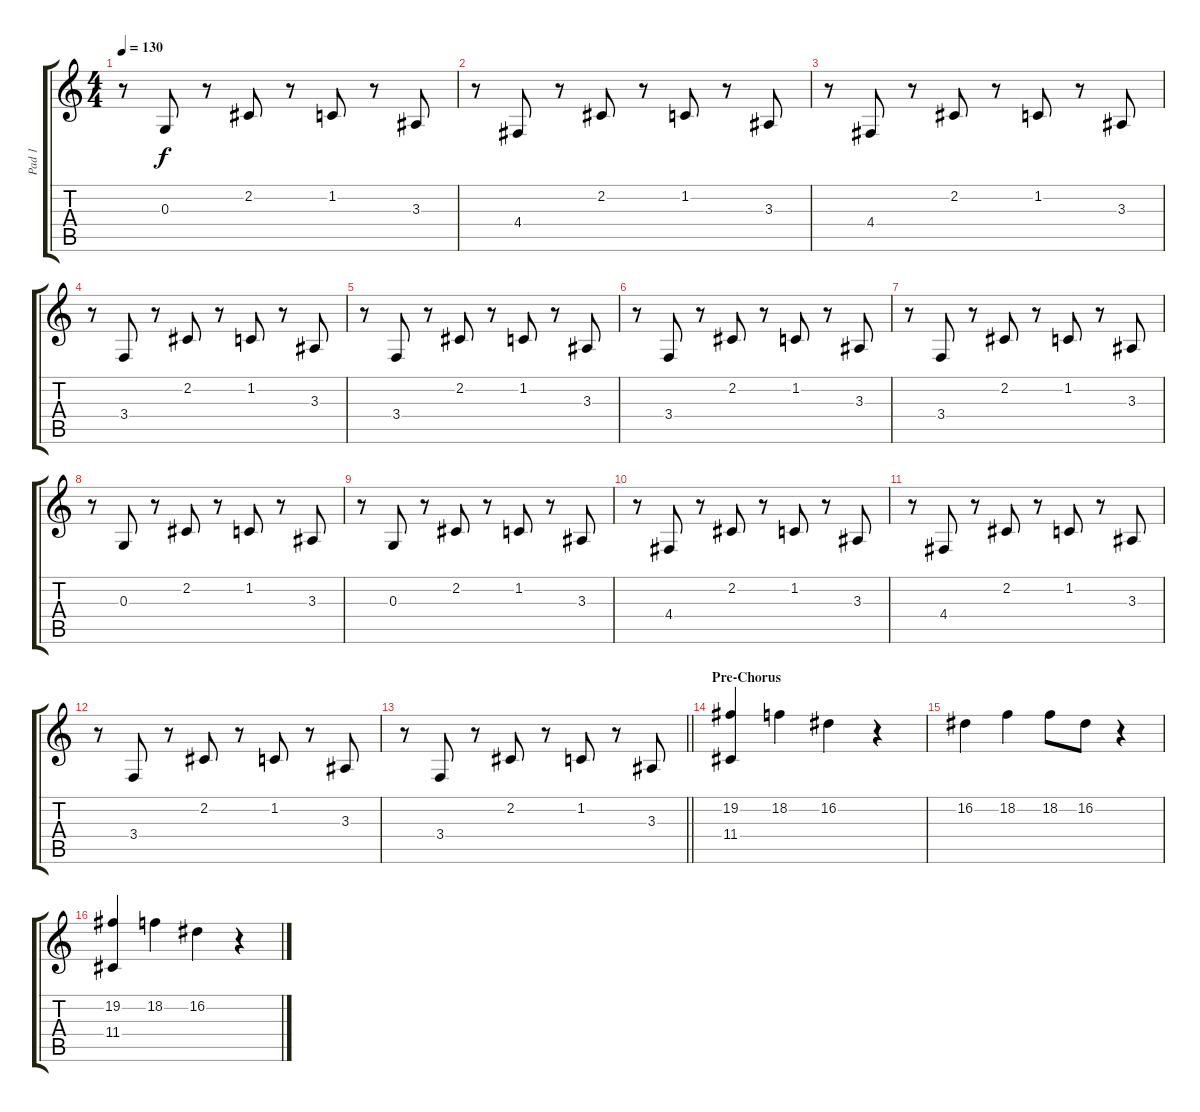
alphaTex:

\track ("Pad 1" "Pad 1") {instrument pad8sweep}
\staff {score tabs}
\tuning (E4 B3 G3 D3 A2 E2) {hide}
\ts (4 4)
\tempo 130
\clef g2
\ks c
r.8{dy f} 0.3.8 r.8 2.2.8 r.8 1.2.8 r.8 3.3.8 |
r.8 4.4.8 r.8 2.2.8 r.8 1.2.8 r.8 3.3.8 |
r.8 4.4.8 r.8 2.2.8 r.8 1.2.8 r.8 3.3.8 |
r.8 3.4.8 r.8 2.2.8 r.8 1.2.8 r.8 3.3.8 |
r.8 3.4.8 r.8 2.2.8 r.8 1.2.8 r.8 3.3.8 |
r.8 3.4.8 r.8 2.2.8 r.8 1.2.8 r.8 3.3.8 |
r.8 3.4.8 r.8 2.2.8 r.8 1.2.8 r.8 3.3.8 |
r.8 0.3.8 r.8 2.2.8 r.8 1.2.8 r.8 3.3.8 |
r.8 0.3.8 r.8 2.2.8 r.8 1.2.8 r.8 3.3.8 |
r.8 4.4.8 r.8 2.2.8 r.8 1.2.8 r.8 3.3.8 |
r.8 4.4.8 r.8 2.2.8 r.8 1.2.8 r.8 3.3.8 |
r.8 3.4.8 r.8 2.2.8 r.8 1.2.8 r.8 3.3.8 |
\barLineRight lightlight
r.8 3.4.8 r.8 2.2.8 r.8 1.2.8 r.8 3.3.8 |
\section ("" "Pre-Chorus")
(19.2 11.4).4 18.2.4 16.2.4 r.4 |
16.2.4 18.2.4 18.2.8 16.2.8 r.4 |
(19.2 11.4).4 18.2.4 16.2.4 r.4
